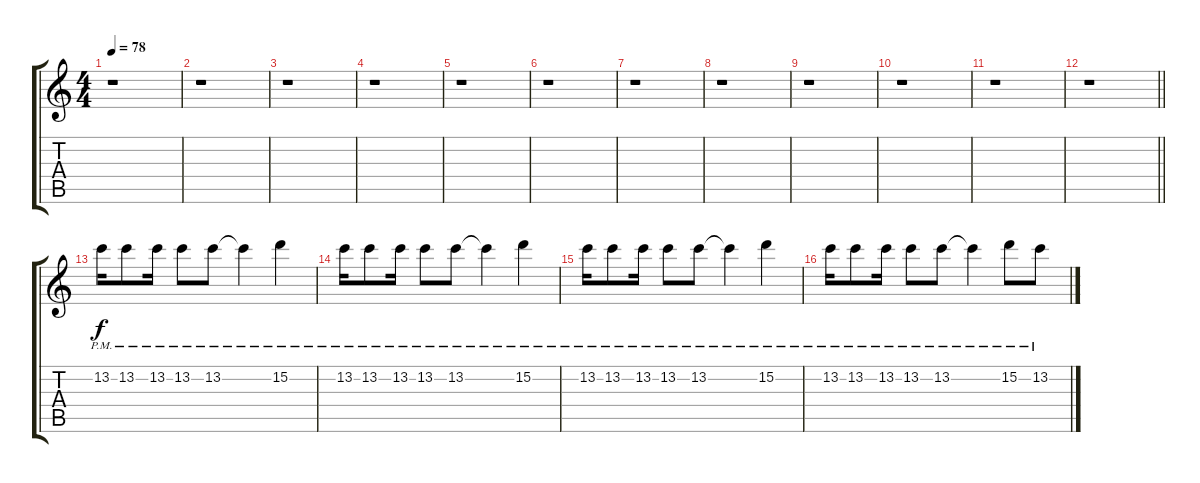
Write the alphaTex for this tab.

\track "" {instrument acousticguitarsteel}
\staff {score tabs}
\tuning (E4 B3 G3 D3 A2 E2) {hide}
\ts (4 4)
\tempo 78
\clef g2
\ks c
r.1{dy f} |
r.1 |
r.1 |
r.1 |
r.1 |
r.1 |
r.1 |
r.1 |
r.1 |
r.1 |
r.1 |
\barLineRight lightlight
r.1 |
13.2{pm}.16 13.2{pm}.8 13.2{pm}.16 13.2{pm}.8 13.2{pm}.8 13.2{pm t}.4 15.2{pm}.4 |
13.2{pm}.16 13.2{pm}.8 13.2{pm}.16 13.2{pm}.8 13.2{pm}.8 13.2{pm t}.4 15.2{pm}.4 |
13.2{pm}.16 13.2{pm}.8 13.2{pm}.16 13.2{pm}.8 13.2{pm}.8 13.2{pm t}.4 15.2{pm}.4 |
13.2{pm}.16 13.2{pm}.8 13.2{pm}.16 13.2{pm}.8 13.2{pm}.8 13.2{pm t}.4 15.2{pm}.8 13.2{pm}.8
